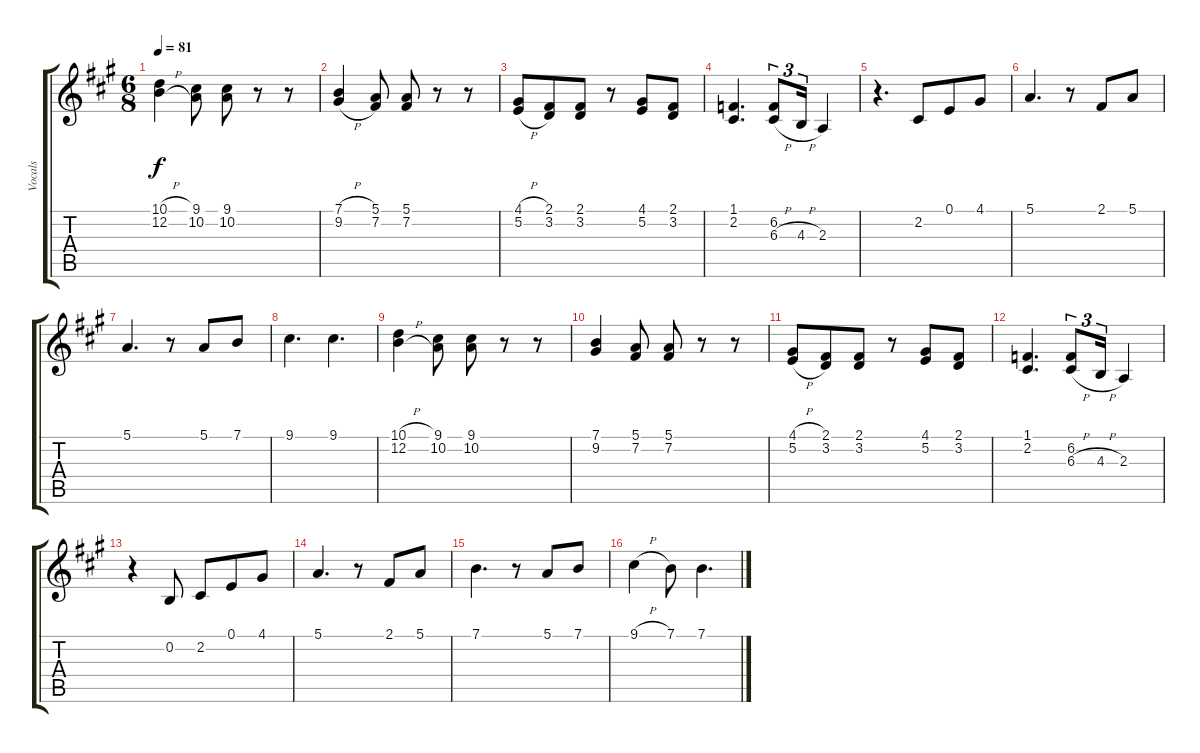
\track ("Vocals" "Vocals") {instrument tenorsax}
\staff {score tabs}
\tuning (E4 B3 G3 D3 A2 E2) {hide}
\ts (6 8)
\tempo 81
\clef g2
\ks a
(10.1{h} 12.2{h}).4{dy f} (9.1 10.2).8 (9.1 10.2).8 r.8 r.8 |
(7.1{h} 9.2{h}).4 (5.1 7.2).8 (5.1 7.2).8 r.8 r.8 |
(4.1{h} 5.2{h}).8 (2.1 3.2).8 (2.1 3.2).8 r.8 (4.1 5.2).8 (2.1 3.2).8 |
(1.1 2.2).4{d} (6.2 6.3{h}).8{tu (3 2)} 4.3{h}.16{tu (3 2)} 2.3.4 |
r.4{d} 2.2.8 0.1.8 4.1.8 |
5.1.4{d} r.8 2.1.8 5.1.8 |
5.1.4{d} r.8 5.1.8 7.1.8 |
9.1.4{d} 9.1.4{d} |
(10.1{h} 12.2{h}).4 (9.1 10.2).8 (9.1 10.2).8 r.8 r.8 |
(7.1 9.2).4 (5.1 7.2).8 (5.1 7.2).8 r.8 r.8 |
(4.1{h} 5.2{h}).8 (2.1 3.2).8 (2.1 3.2).8 r.8 (4.1 5.2).8 (2.1 3.2).8 |
(1.1 2.2).4{d} (6.2 6.3{h}).8{tu (3 2)} 4.3{h}.16{tu (3 2)} 2.3.4 |
r.4 0.2.8 2.2.8 0.1.8 4.1.8 |
5.1.4{d} r.8 2.1.8 5.1.8 |
7.1.4{d} r.8 5.1.8 7.1.8 |
9.1{h}.4 7.1.8 7.1.4{d}
